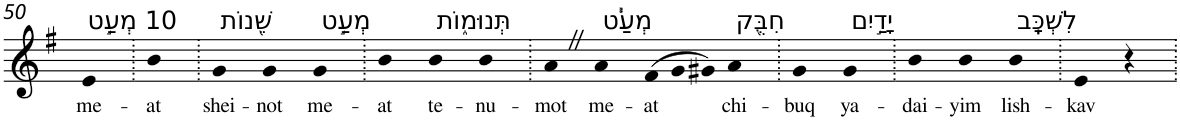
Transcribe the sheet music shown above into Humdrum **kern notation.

**kern	**text
*part1	*part1
*staff1	*staff1
*I"Piano	*
*I'Pno	*
!!LO:PB:g=z
*clefG2	*
*k[f#]	*
*G:	*
=50	=50
!LO:TX:a:t=10 מְעַ֣ט	!
!	!LO:LY:b
4e	me-
=51.	=51.
!	!LO:LY:b
4b	-at
=52.	=52.
!LO:TX:a:t=שֵׁ֭נוֹת	!
!	!LO:LY:b
4g	shei-
!	!LO:LY:b
4g	-not
!LO:TX:a:t=מְעַ֣ט	!
!	!LO:LY:b
4g	me-
=53.	=53.
!	!LO:LY:b
4b	-at
!LO:TX:a:t=תְּנוּמ֑וֹת	!
!	!LO:LY:b
4b	te-
!	!LO:LY:b
4b	-nu-
=54.	=54.
!	!LO:LY:b
4aZ	-mot
!LO:TX:a:t=מְעַ֓ט	!
!	!LO:LY:b
4a	me-
*Xtuplet	*
!	!LO:LY:b
(>12f#	-at
12g	.
12g#X)	.
!LO:TX:a:t=חִבֻּ֖ק	!
!	!LO:LY:b
4a	chi-
=55.	=55.
!	!LO:LY:b
4g	-buq
!LO:TX:a:t=יָדַ֣יִם	!
!	!LO:LY:b
4g	ya-
=56.	=56.
!	!LO:LY:b
4b	-dai-
!	!LO:LY:b
4b	-yim
!LO:TX:a:t=לִשְׁכָּֽב	!
!	!LO:LY:b
4b	lish-
=57.	=57.
!	!LO:LY:b
4e	-kav
4r	.
=.	=.
*-	*-
